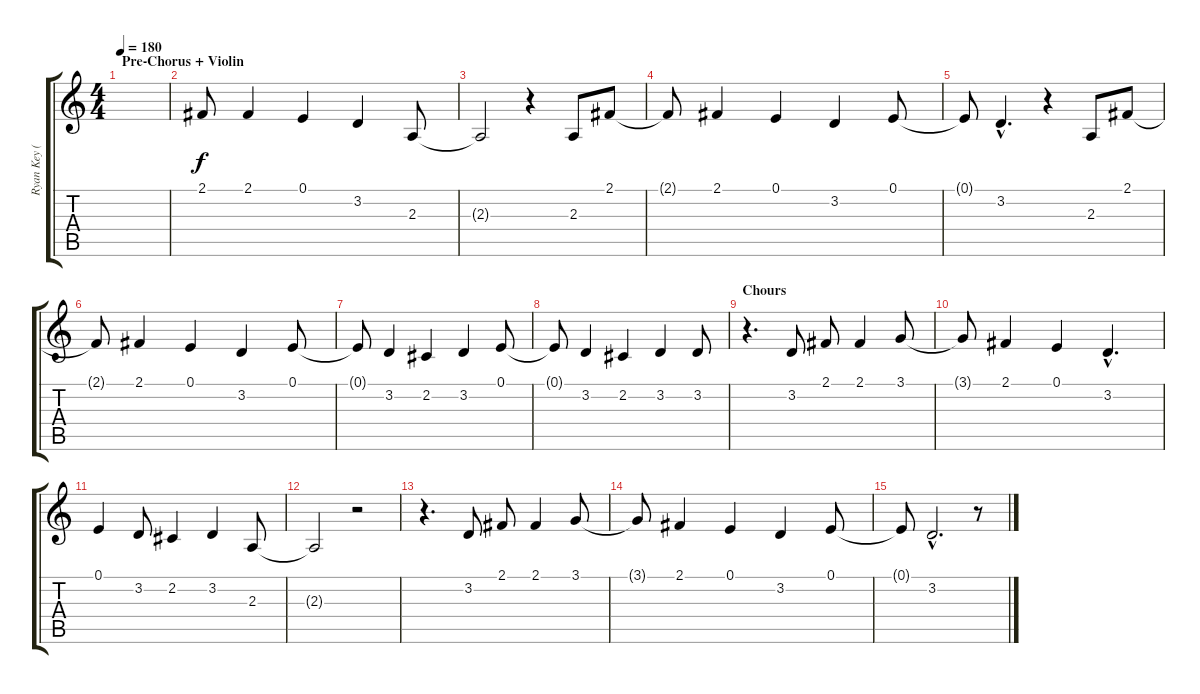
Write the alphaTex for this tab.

\track ("Ryan Key (Vocals)" "Ryan Key (") {instrument tenorsax}
\staff {score tabs}
\tuning (E4 B3 G3 D3 A2 E2) {hide}
\ts (4 4)
\section ("" "Pre-Chorus + Violin")
\tempo 180
\clef g2
\ks c
|
2.1.8 2.1.4 0.1.4 3.2.4 2.3.8 |
2.3{t}.2 r.4 2.3.8 2.1.8 |
2.1{t}.8 2.1.4 0.1.4 3.2.4 0.1.8 |
0.1{t}.8 3.2{hac}.4{d} r.4 2.3.8 2.1.8 |
2.1{t}.8 2.1.4 0.1.4 3.2.4 0.1.8 |
0.1{t}.8 3.2.4 2.2.4 3.2.4 0.1.8 |
0.1{t}.8 3.2.4 2.2.4 3.2.4 3.2.8 |
\section ("" "Chours")
r.4{d} 3.2.8 2.1.8 2.1.4 3.1.8 |
3.1{t}.8 2.1.4 0.1.4 3.2{hac}.4{d} |
0.1.4 3.2.8 2.2.4 3.2.4 2.3.8 |
2.3{t}.2 r.2 |
r.4{d} 3.2.8 2.1.8 2.1.4 3.1.8 |
3.1{t}.8 2.1.4 0.1.4 3.2.4 0.1.8 |
0.1{t}.8 3.2{hac}.2{d} r.8
